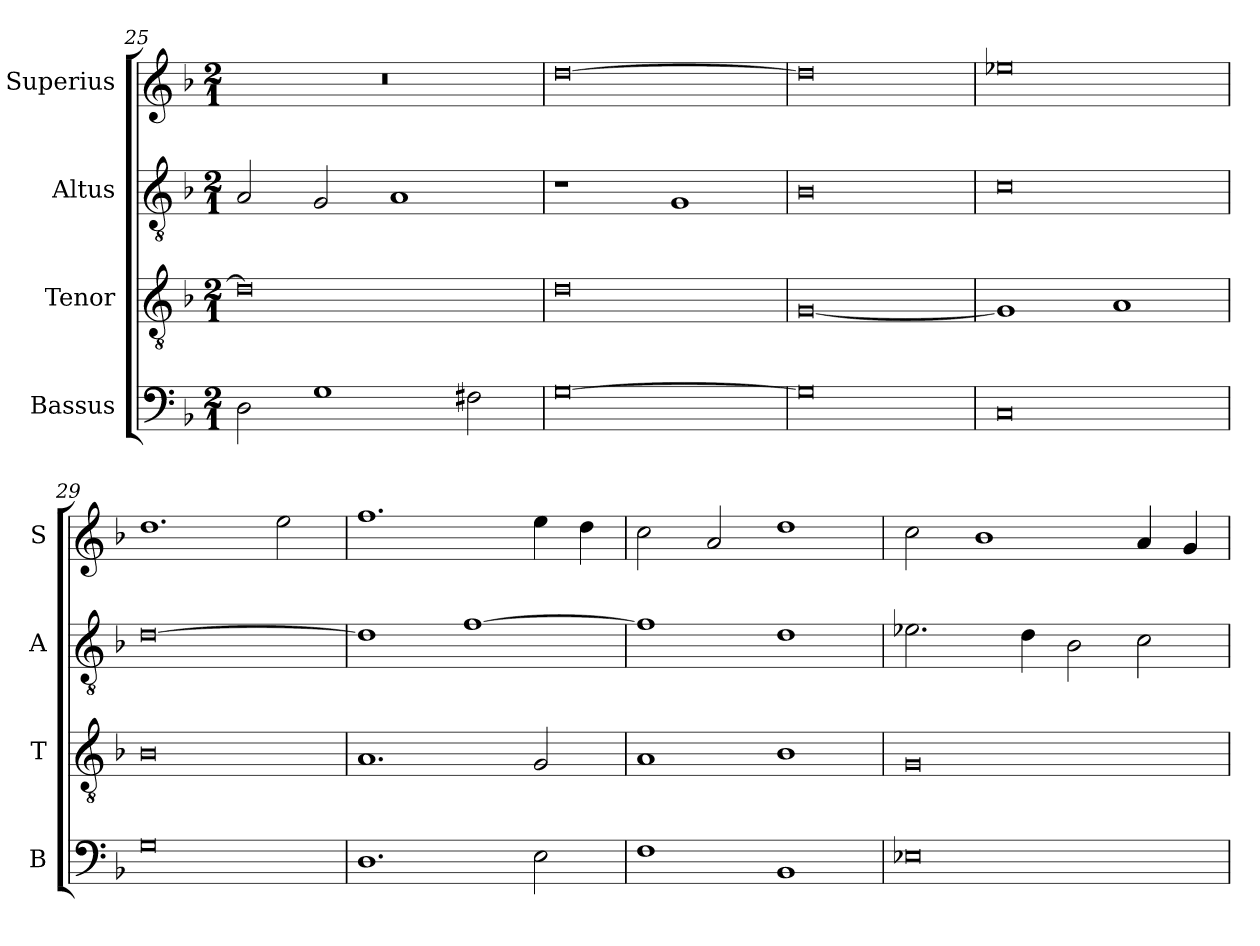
**kern	**kern	**kern	**kern
*part4	*part3	*part2	*part1
*staff4	*staff3	*staff2	*staff1
*I"Bassus	*I"Tenor	*I"Altus	*I"Superius
*I'B	*I'T	*I'A	*I'S
*clefF4	*clefGv2	*clefGv2	*clefG2
*k[b-]	*k[b-]	*k[b-]	*k[b-]
*M2/1	*M2/1	*M2/1	*M2/1
=25	=25	=25	=25
2D\	0d]	2A/	0r
1G	.	2G/	.
.	.	1A	.
2F#X\	.	.	.
=26	=26	=26	=26
[0G	0d	1r	[0dd
.	.	1G	.
=27	=27	=27	=27
0G]	[0G	0B-	0dd]
=28	=28	=28	=28
0C	1G]	0c	0ee-X
.	1A	.	.
=29	=29	=29	=29
0G	0B-	[0d	1.dd
.	.	.	2ee\
=30	=30	=30	=30
1.D	1.A	1d]	1.ff
.	.	[1f	.
2E\	2G/	.	4ee\
.	.	.	4dd\
=31	=31	=31	=31
1F	1A	1f]	2cc\
.	.	.	2a/
1BB-	1B-	1d	1dd
=32	=32	=32	=32
0E-X	0G	2.e-X\	2cc\
.	.	.	1b-
.	.	4d\	.
.	.	2B-\	.
.	.	2c\	4a/
.	.	.	4g/
=	=	=	=
*-	*-	*-	*-
